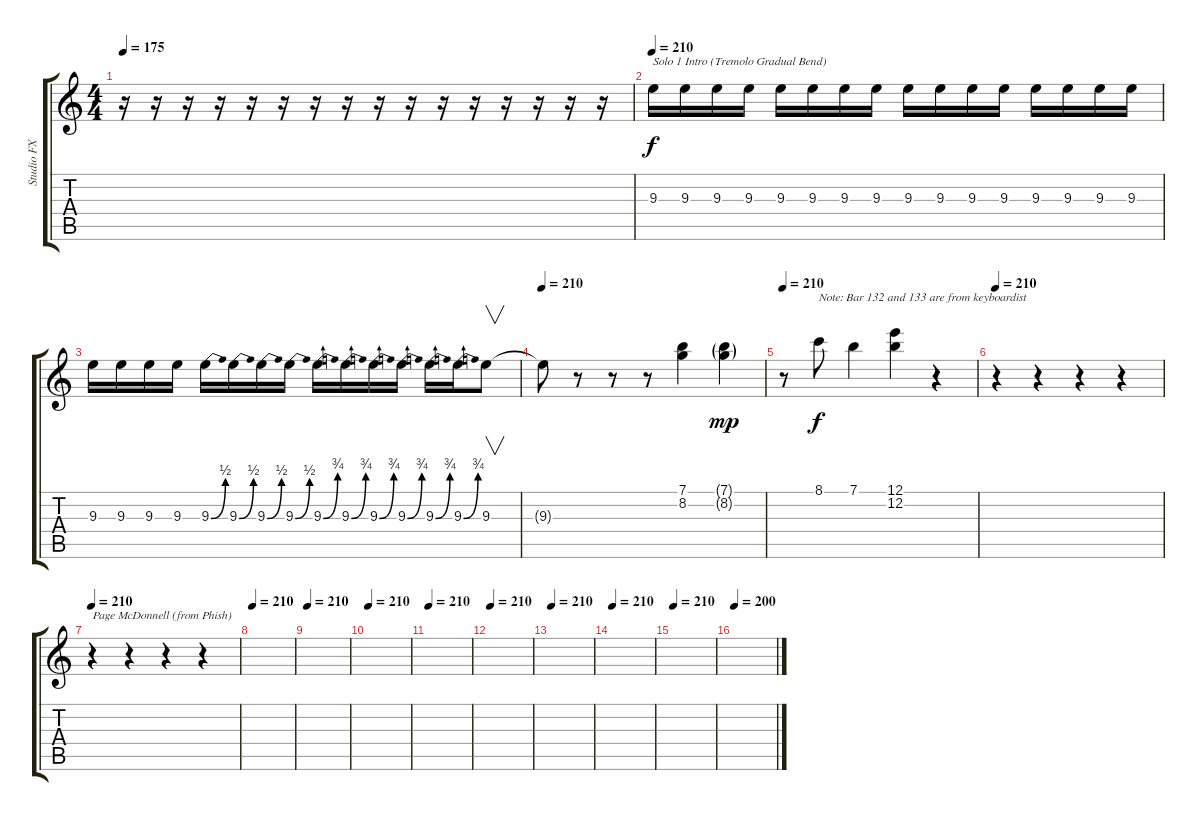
\track ("Studio FX" "Studio FX") {instrument distortionguitar}
\staff {score tabs}
\tuning (E4 B3 G3 D3 A2 E2) {hide}
\ts (4 4)
\tempo 175
\clef g2
\ks c
r.16{dy f volume 0} r.16{volume 0} r.16{volume 0} r.16{volume 0} r.16{volume 0} r.16{volume 0} r.16{volume 0} r.16{volume 0} r.16{volume 0} r.16{volume 0} r.16{volume 0} r.16{volume 0} r.16{volume 0} r.16{volume 0} r.16{volume 0} r.16{volume 0} |
\tempo 210
9.3.16{txt "Solo 1 Intro (Tremolo Gradual Bend)" volume 16 instrument distortionguitar} 9.3.16 9.3.16 9.3.16 9.3.16 9.3.16 9.3.16 9.3.16 9.3.16 9.3.16 9.3.16 9.3.16 9.3.16 9.3.16 9.3.16 9.3.16 |
9.3.16 9.3.16 9.3.16 9.3.16 9.3{be (bend 0 0 60 2)}.16 9.3{be (bend 0 0 60 2)}.16 9.3{be (bend 0 0 60 2)}.16 9.3{be (bend 0 0 60 2)}.16 9.3{be (bend 0 0 60 3)}.16 9.3{be (bend 0 0 60 3)}.16 9.3{be (bend 0 0 60 3)}.16 9.3{be (bend 0 0 60 3)}.16 9.3{be (bend 0 0 60 3)}.16 9.3{be (bend 0 0 60 3)}.16 9.3.8{v} |
\tempo 210
9.3{t}.8 r.8 r.8 r.8 (7.1 8.2).4{volume 16 instrument acousticgrandpiano} (7.1{g} 8.2{g}).4{dy mp volume 16 instrument acousticgrandpiano} |
\tempo 210
r.8 8.1.8{txt "Note: Bar 132 and 133 are from keyboardist" dy f instrument acousticgrandpiano} 7.1.4{instrument acousticgrandpiano} (12.1 12.2).4{instrument acousticgrandpiano} r.4 |
\tempo 210
r.4 r.4 r.4 r.4 |
\tempo 210
r.4{txt "Page McDonnell (from Phish)"} r.4 r.4 r.4 |
\tempo 210
|
\tempo 210
|
\tempo 210
|
\tempo 210
|
\tempo 210
|
\tempo 210
|
\tempo 210
|
\tempo 210
|
\tempo 210
\tempo 200
